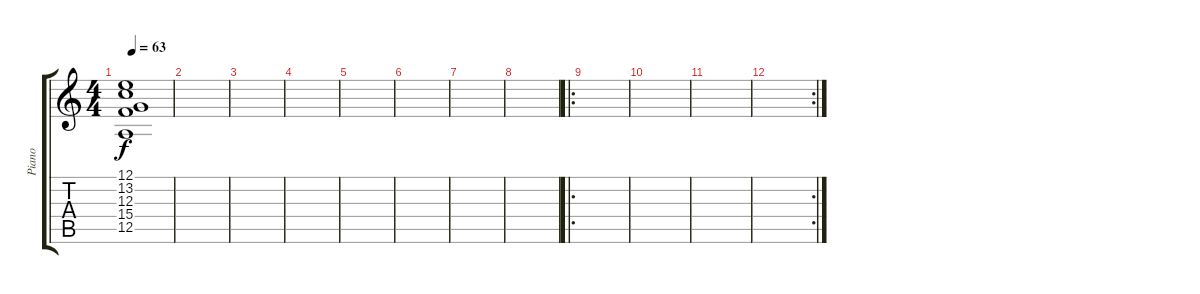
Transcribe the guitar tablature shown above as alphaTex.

\track ("Piano" "Piano") {instrument acousticgrandpiano}
\staff {score tabs}
\tuning (E4 B3 G3 D3 A2 E2) {hide}
\ts (4 4)
\tempo 63
\clef g2
\ks c
(12.1{t} 13.2{t} 12.3{t} 15.4{t} 12.5{t}).1{dy f} |
|
|
|
|
|
|
|
\ro
|
|
|
\rc 2
